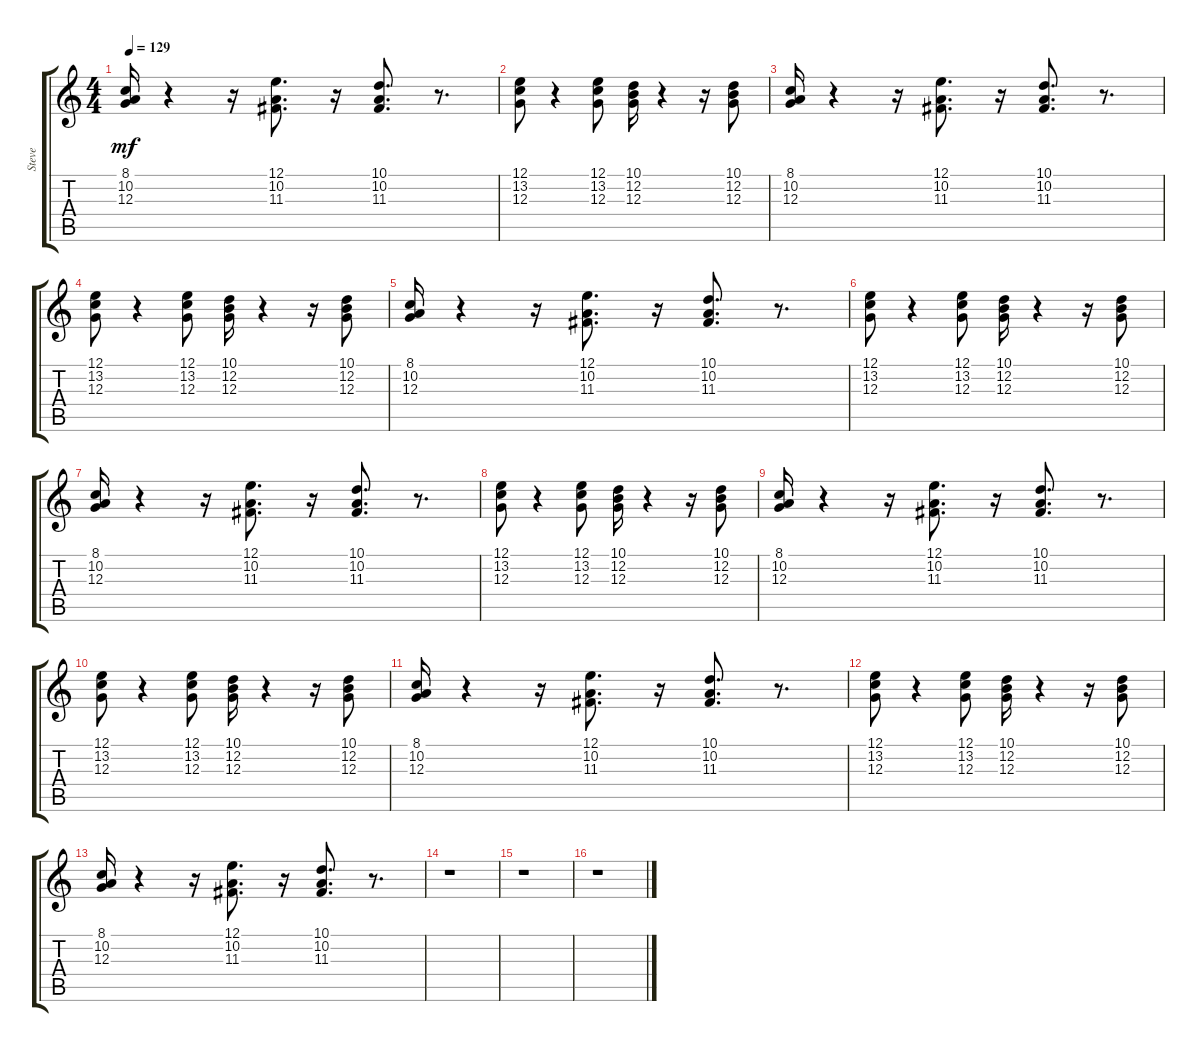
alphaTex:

\track ("Steve" "Steve") {instrument lead2sawtooth}
\staff {score tabs}
\tuning (E4 B3 G3 D3 A2 E2) {hide}
\ts (4 4)
\tempo 129
\clef g2
\ks c
(8.1 10.2 12.3).16{dy mf} r.4 r.16 (12.1 10.2 11.3).8{d} r.16 (10.1 10.2 11.3).8{d} r.8{d} |
(12.1 13.2 12.3).8 r.4 (12.1 13.2 12.3).8 (10.1 12.2 12.3).16 r.4 r.16 (10.1 12.2 12.3).8 |
(8.1 10.2 12.3).16 r.4 r.16 (12.1 10.2 11.3).8{d} r.16 (10.1 10.2 11.3).8{d} r.8{d} |
(12.1 13.2 12.3).8 r.4 (12.1 13.2 12.3).8 (10.1 12.2 12.3).16 r.4 r.16 (10.1 12.2 12.3).8 |
(8.1 10.2 12.3).16 r.4 r.16 (12.1 10.2 11.3).8{d} r.16 (10.1 10.2 11.3).8{d} r.8{d} |
(12.1 13.2 12.3).8 r.4 (12.1 13.2 12.3).8 (10.1 12.2 12.3).16 r.4 r.16 (10.1 12.2 12.3).8 |
(8.1 10.2 12.3).16 r.4 r.16 (12.1 10.2 11.3).8{d} r.16 (10.1 10.2 11.3).8{d} r.8{d} |
(12.1 13.2 12.3).8 r.4 (12.1 13.2 12.3).8 (10.1 12.2 12.3).16 r.4 r.16 (10.1 12.2 12.3).8 |
(8.1 10.2 12.3).16 r.4 r.16 (12.1 10.2 11.3).8{d} r.16 (10.1 10.2 11.3).8{d} r.8{d} |
(12.1 13.2 12.3).8 r.4 (12.1 13.2 12.3).8 (10.1 12.2 12.3).16 r.4 r.16 (10.1 12.2 12.3).8 |
(8.1 10.2 12.3).16 r.4 r.16 (12.1 10.2 11.3).8{d} r.16 (10.1 10.2 11.3).8{d} r.8{d} |
(12.1 13.2 12.3).8 r.4 (12.1 13.2 12.3).8 (10.1 12.2 12.3).16 r.4 r.16 (10.1 12.2 12.3).8 |
(8.1 10.2 12.3).16 r.4 r.16 (12.1 10.2 11.3).8{d} r.16 (10.1 10.2 11.3).8{d} r.8{d} |
r.1 |
r.1 |
r.1
